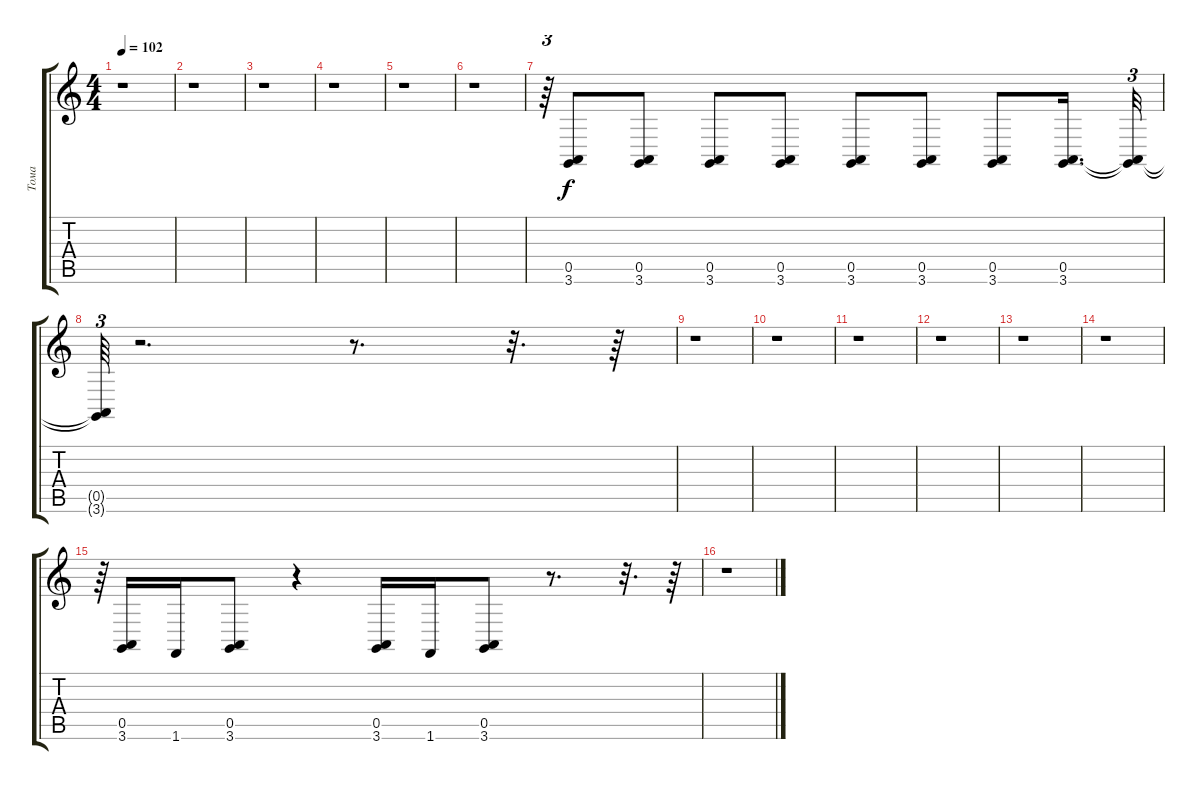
\track ("Тома" "Тома") {instrument acousticgrandpiano}
\staff {score tabs}
\tuning (E4 B3 G3 D3 A2 E2) {hide}
\ts (4 4)
\tempo 102
\clef g2
\ks c
r.1{dy f} |
r.1 |
r.1 |
r.1 |
r.1 |
r.1 |
r.64{tu (3 2)} (0.5 3.6).8 (0.5 3.6).8 (0.5 3.6).8 (0.5 3.6).8 (0.5 3.6).8 (0.5 3.6).8 (0.5 3.6).8 (0.5 3.6).16{d} (0.5{t} 3.6{t}).32{tu (3 2)} |
(0.5{t} 3.6{t}).64{tu (3 2)} r.2{d} r.8{d} r.32{d} r.64 |
r.1 |
r.1 |
r.1 |
r.1 |
r.1 |
r.1 |
r.64{tu (3 2)} (0.5 3.6).16 1.6.16 (0.5 3.6).8 r.4 (0.5 3.6).16 1.6.16 (0.5 3.6).8 r.8{d} r.32{d} r.64 |
r.1
